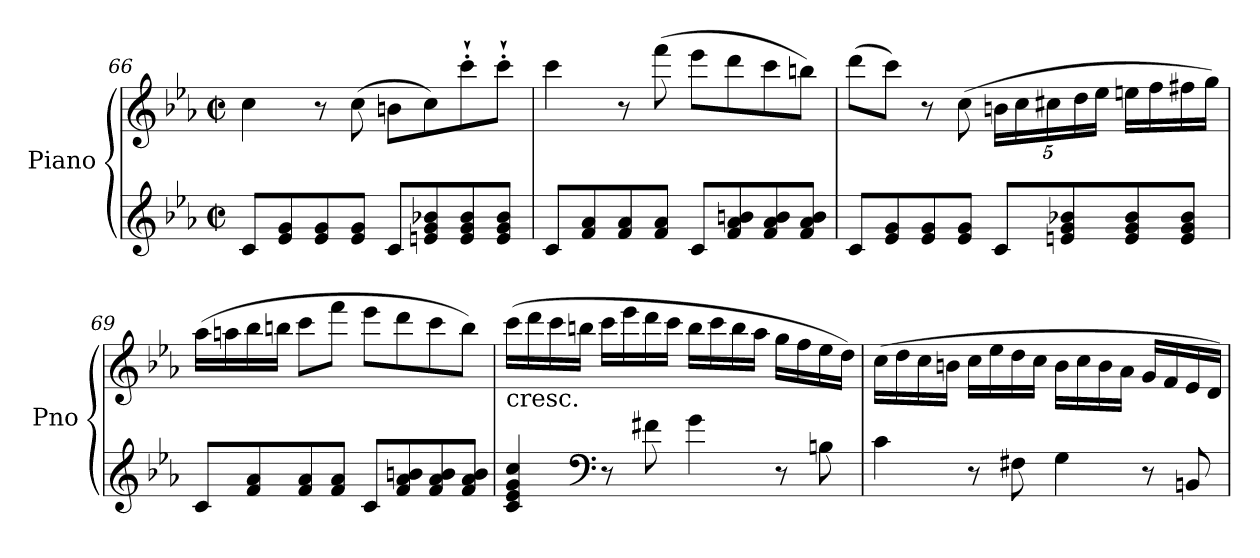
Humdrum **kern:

**kern	**kern
*part1	*part1
*staff2	*staff1
*I"Piano	*
*I'Pno	*
*clefG2	*clefG2
*k[b-e-a-]	*k[b-e-a-]
*E-:	*E-:
*M2/2	*M2/2
*met(c|)	*met(c|)
=66	=66
8c/L	4cc\
8e-/ 8g/	.
8e-/ 8g/	8r
8e-/ 8g/J	(8cc\
8c/L	8bn\L
8en/ 8g/ 8b-X/	8cc\)
8e/ 8g/ 8b-/	8ccc`'\
8e/ 8g/ 8b-/J	8ccc`'\J
!!LO:LB:g=z
=67	=67
8c/L	4ccc\
8f/ 8a-/	.
8f/ 8a-/	8r
8f/ 8a-/J	(8fff\
8c/L	8eee-\L
8f/ 8a-/ 8bn/	8ddd\
8f/ 8a-/ 8b/	8ccc\
8f/ 8a-/ 8b/J	8bbn\J)
=68	=68
8c/L	(8ddd\L
8e-/ 8g/	8ccc\J)
8e-/ 8g/	8r
8e-/ 8g/J	(8cc\
*	*Xbrackettup
8c/L	20bn\LL
.	20cc\
.	20cc#X\
8en/ 8g/ 8b-X/	.
.	20dd\
.	20ee-\JJ
8e/ 8g/ 8b-/	16een\LL
.	16ff\
8e/ 8g/ 8b-/J	16ff#X\
.	16gg\JJ)
=69	=69
8c/L	(16aa-\LL
.	16aan\
8f/ 8a-/	16bb-\
.	16bbn\JJ
8f/ 8a-/	8ccc\L
8f/ 8a-/J	8fff\J
8c/L	8eee-\L
8f/ 8a-/ 8bn/	8ddd\
8f/ 8a-/ 8b/	8ccc\
8f/ 8a-/ 8b/J	8bb\J)
!!LO:PB:g=z
=70	=70
!	!LO:TX:b:t=cresc.
4c/ 4e-/ 4g/ 4cc/	(16ccc\LL
.	16ddd\
.	16ccc\
.	16bbn\JJ
*clefF4	*
8r	16ccc\LL
.	16eee-\
8f#X\	16ddd\
.	16ccc\JJ
4g\	16bb\LL
.	16ccc\
.	16bb\
.	16aa-\JJ
8r	16gg\LL
.	16ff\
8Bn\	16ee-\
.	16dd\JJ)
=71	=71
4c\	(16cc\LL
.	16dd\
.	16cc\
.	16bn\JJ
8r	16cc\LL
.	16ee-\
8F#X\	16dd\
.	16cc\JJ
4G\	16b\LL
.	16cc\
.	16b\
.	16a-\JJ
8r	16g/LL
.	16f/
8BBn/	16e-/
.	16d/JJ)
=	=
*-	*-
